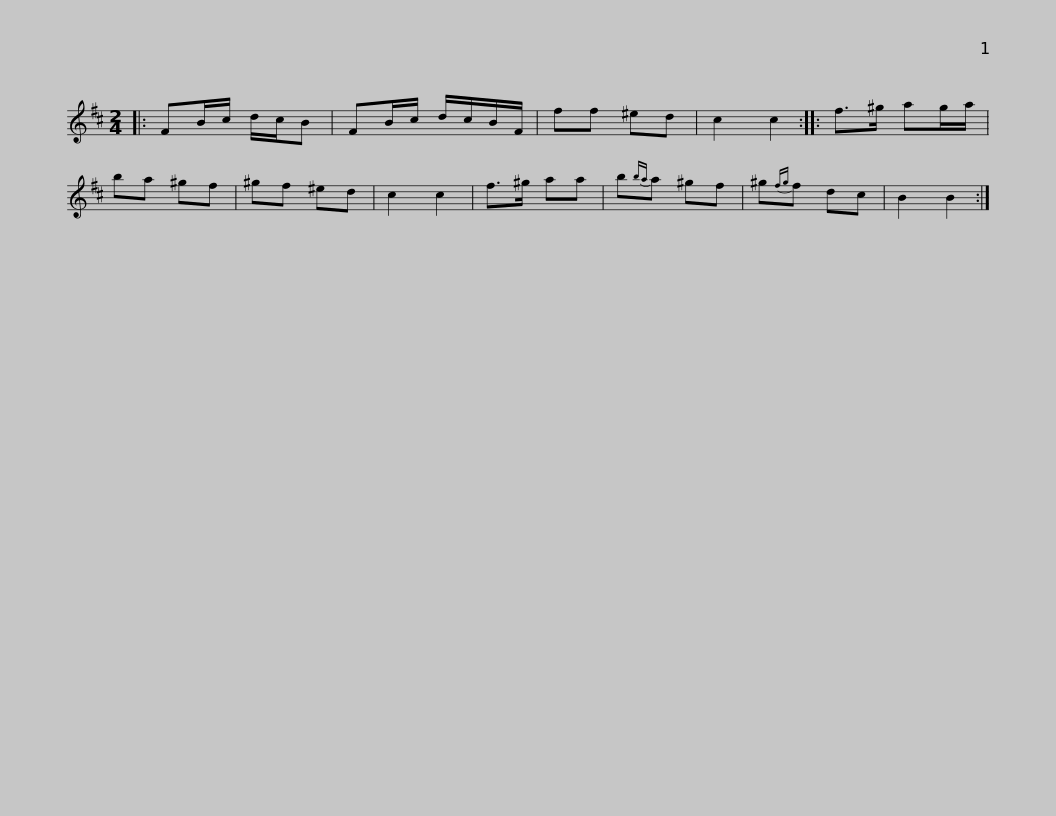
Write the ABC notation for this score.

X:1
L:1/8
M:2/4
I:linebreak $
K:Bmin
V:1 treble
V:1
|: FB/c/ d/c/B | FB/c/ d/c/B/F/ | ff ^ed | c2 c2 :: f>^g ag/a/ | %5
 ba ^gf | ^gf ^ed | c2 c2 |$ f>^g aa | b{ba}a ^gf | %10
 ^g{fg}f dc | B2 B2 :| %12
